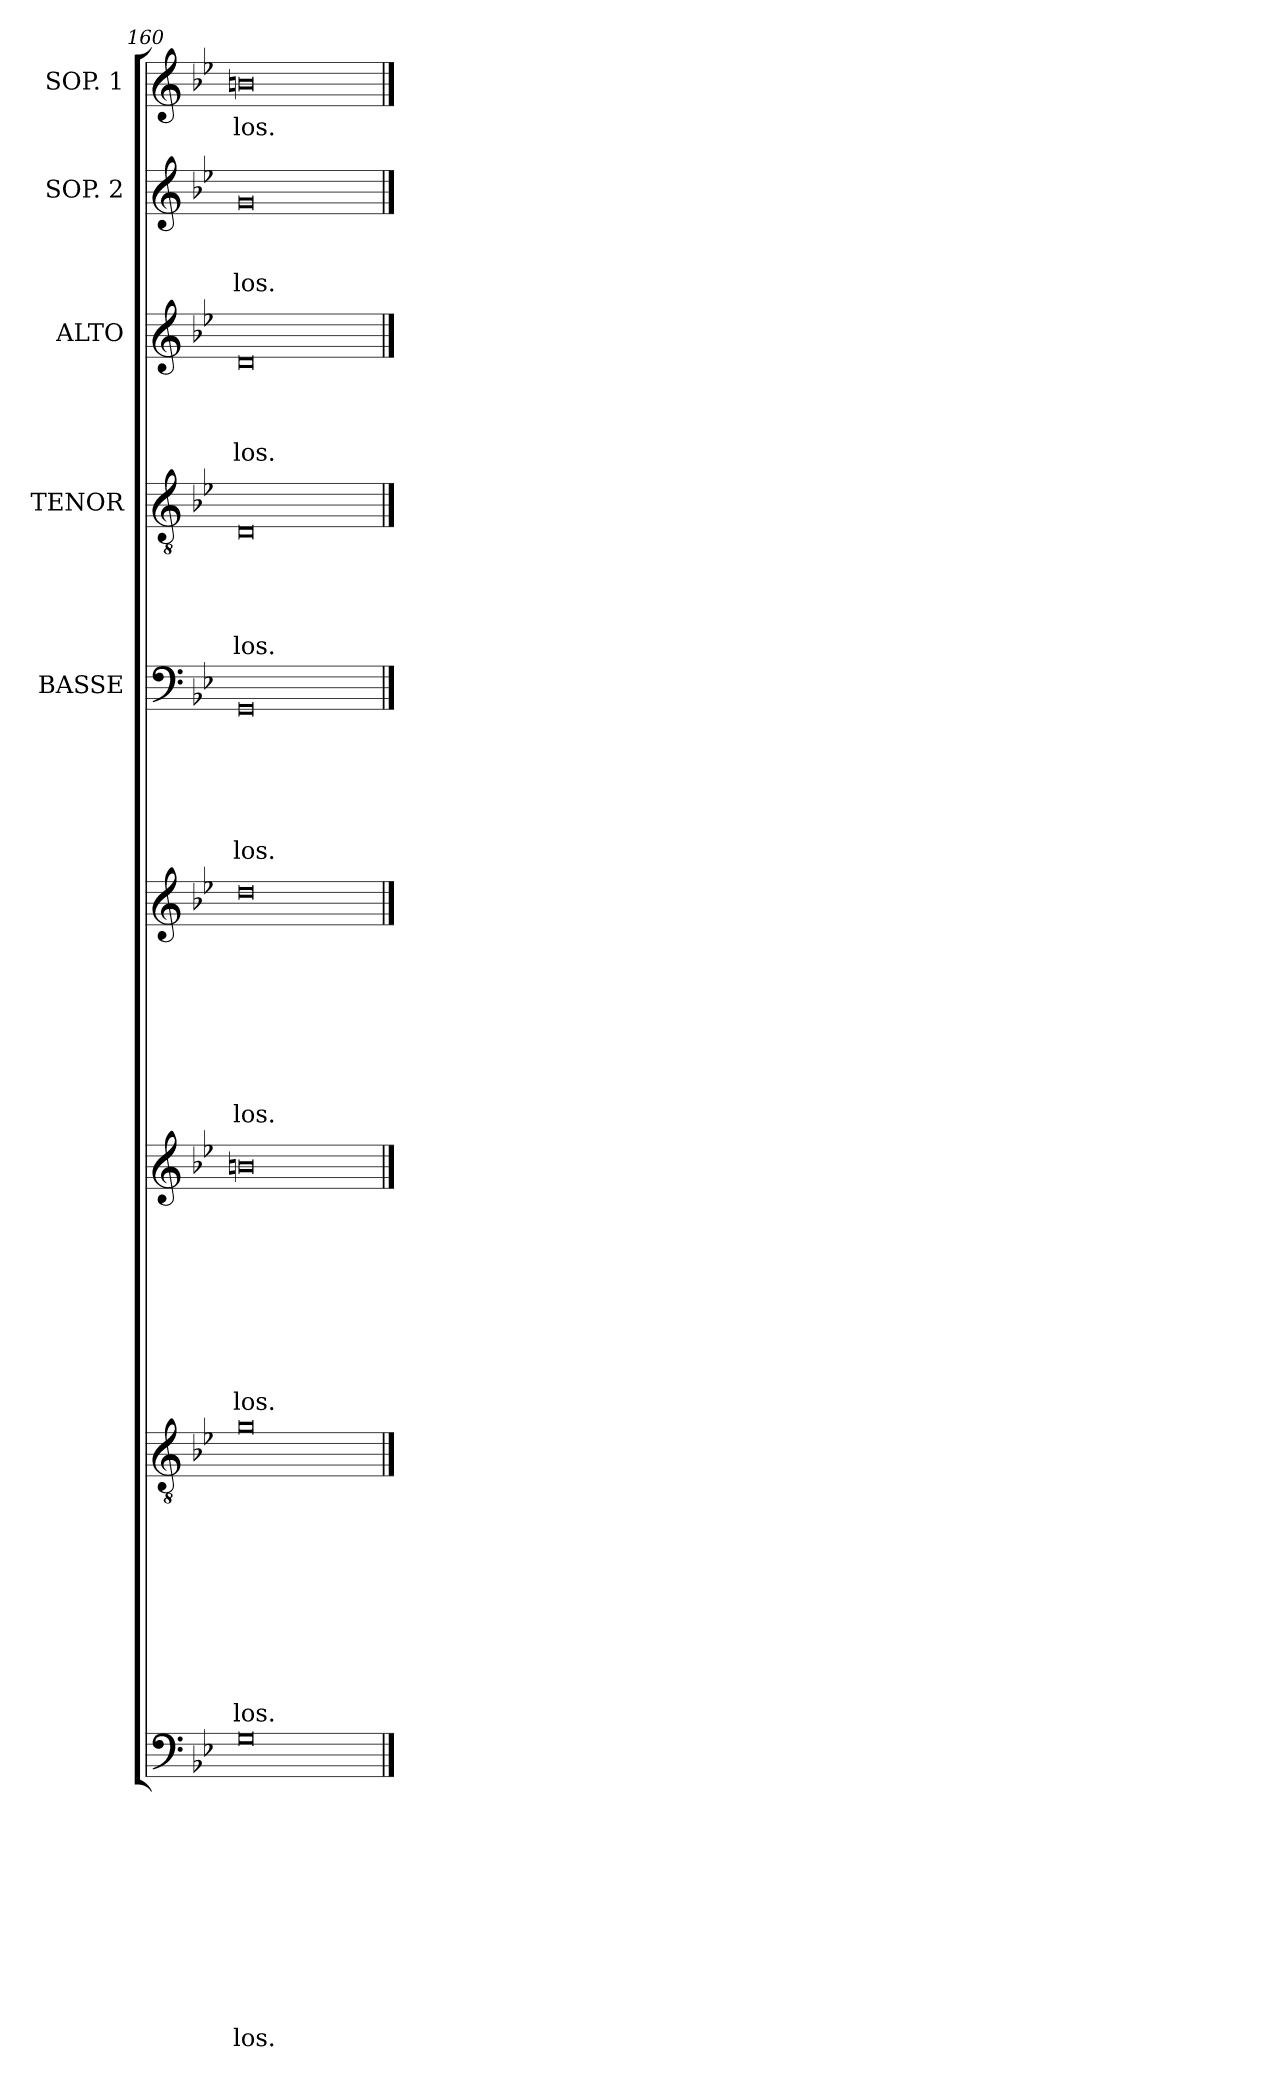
**kern	**text	**text	**text	**text	**text	**text	**text	**text	**text	**text	**text	**kern	**text	**text	**text	**text	**text	**text	**text	**text	**text	**text	**kern	**text	**text	**text	**text	**text	**text	**text	**text	**text	**kern	**text	**text	**text	**text	**text	**text	**text	**text	**kern	**text	**text	**text	**text	**text	**text	**kern	**text	**text	**text	**text	**text	**kern	**text	**text	**text	**text	**kern	**text	**text	**text	**kern	**text
*part9	*part9	*part9	*part9	*part9	*part9	*part9	*part9	*part9	*part9	*part9	*part9	*part8	*part8	*part8	*part8	*part8	*part8	*part8	*part8	*part8	*part8	*part8	*part7	*part7	*part7	*part7	*part7	*part7	*part7	*part7	*part7	*part7	*part6	*part6	*part6	*part6	*part6	*part6	*part6	*part6	*part6	*part5	*part5	*part5	*part5	*part5	*part5	*part5	*part4	*part4	*part4	*part4	*part4	*part4	*part3	*part3	*part3	*part3	*part3	*part2	*part2	*part2	*part2	*part1	*part1
*staff9	*staff9	*staff9	*staff9	*staff9	*staff9	*staff9	*staff9	*staff9	*staff9	*staff9	*staff9	*staff8	*staff8	*staff8	*staff8	*staff8	*staff8	*staff8	*staff8	*staff8	*staff8	*staff8	*staff7	*staff7	*staff7	*staff7	*staff7	*staff7	*staff7	*staff7	*staff7	*staff7	*staff6	*staff6	*staff6	*staff6	*staff6	*staff6	*staff6	*staff6	*staff6	*staff5	*staff5	*staff5	*staff5	*staff5	*staff5	*staff5	*staff4	*staff4	*staff4	*staff4	*staff4	*staff4	*staff3	*staff3	*staff3	*staff3	*staff3	*staff2	*staff2	*staff2	*staff2	*staff1	*staff1
*	*	*	*	*	*	*	*	*	*	*	*	*	*	*	*	*	*	*	*	*	*	*	*	*	*	*	*	*	*	*	*	*	*	*	*	*	*	*	*	*	*	*I"BASSE	*	*	*	*	*	*	*I"TENOR	*	*	*	*	*	*I"ALTO	*	*	*	*	*I"SOP. 2	*	*	*	*I"SOP. 1	*
*	*	*	*	*	*	*	*	*	*	*	*	*	*	*	*	*	*	*	*	*	*	*	*	*	*	*	*	*	*	*	*	*	*	*	*	*	*	*	*	*	*	*I'BAS.	*	*	*	*	*	*	*I'TEN.	*	*	*	*	*	*I'ALT.	*	*	*	*	*I'SOP. 2	*	*	*	*I'SOP. 1	*
*clefF4	*	*	*	*	*	*	*	*	*	*	*	*clefGv2	*	*	*	*	*	*	*	*	*	*	*clefG2	*	*	*	*	*	*	*	*	*	*clefG2	*	*	*	*	*	*	*	*	*clefF4	*	*	*	*	*	*	*clefGv2	*	*	*	*	*	*clefG2	*	*	*	*	*clefG2	*	*	*	*clefG2	*
*k[b-e-]	*	*	*	*	*	*	*	*	*	*	*	*k[b-e-]	*	*	*	*	*	*	*	*	*	*	*k[b-e-]	*	*	*	*	*	*	*	*	*	*k[b-e-]	*	*	*	*	*	*	*	*	*k[b-e-]	*	*	*	*	*	*	*k[b-e-]	*	*	*	*	*	*k[b-e-]	*	*	*	*	*k[b-e-]	*	*	*	*k[b-e-]	*
*B-:	*	*	*	*	*	*	*	*	*	*	*	*B-:	*	*	*	*	*	*	*	*	*	*	*B-:	*	*	*	*	*	*	*	*	*	*B-:	*	*	*	*	*	*	*	*	*B-:	*	*	*	*	*	*	*B-:	*	*	*	*	*	*B-:	*	*	*	*	*B-:	*	*	*	*B-:	*
=160	=160	=160	=160	=160	=160	=160	=160	=160	=160	=160	=160	=160	=160	=160	=160	=160	=160	=160	=160	=160	=160	=160	=160	=160	=160	=160	=160	=160	=160	=160	=160	=160	=160	=160	=160	=160	=160	=160	=160	=160	=160	=160	=160	=160	=160	=160	=160	=160	=160	=160	=160	=160	=160	=160	=160	=160	=160	=160	=160	=160	=160	=160	=160	=160	=160
!	!	!	!	!	!	!	!	!	!	!	!LO:LY:b	!	!	!	!	!	!	!	!	!	!	!LO:LY:b	!	!	!	!	!	!	!	!	!	!LO:LY:b	!	!	!	!	!	!	!	!	!LO:LY:b	!	!	!	!	!	!	!LO:LY:b	!	!	!	!	!	!LO:LY:b	!	!	!	!	!LO:LY:b	!	!	!	!LO:LY:b	!	!LO:LY:b
0G	.	.	.	.	.	.	.	.	.	.	-los.	0g	.	.	.	.	.	.	.	.	.	-los.	0bn	.	.	.	.	.	.	.	.	-los.	0dd	.	.	.	.	.	.	.	-los.	0GG	.	.	.	.	.	-los.	0D	.	.	.	.	-los.	0d	.	.	.	-los.	0g	.	.	-los.	0bn	-los.
==	==	==	==	==	==	==	==	==	==	==	==	==	==	==	==	==	==	==	==	==	==	==	==	==	==	==	==	==	==	==	==	==	==	==	==	==	==	==	==	==	==	==	==	==	==	==	==	==	==	==	==	==	==	==	==	==	==	==	==	==	==	==	==	==	==
*-	*-	*-	*-	*-	*-	*-	*-	*-	*-	*-	*-	*-	*-	*-	*-	*-	*-	*-	*-	*-	*-	*-	*-	*-	*-	*-	*-	*-	*-	*-	*-	*-	*-	*-	*-	*-	*-	*-	*-	*-	*-	*-	*-	*-	*-	*-	*-	*-	*-	*-	*-	*-	*-	*-	*-	*-	*-	*-	*-	*-	*-	*-	*-	*-	*-
